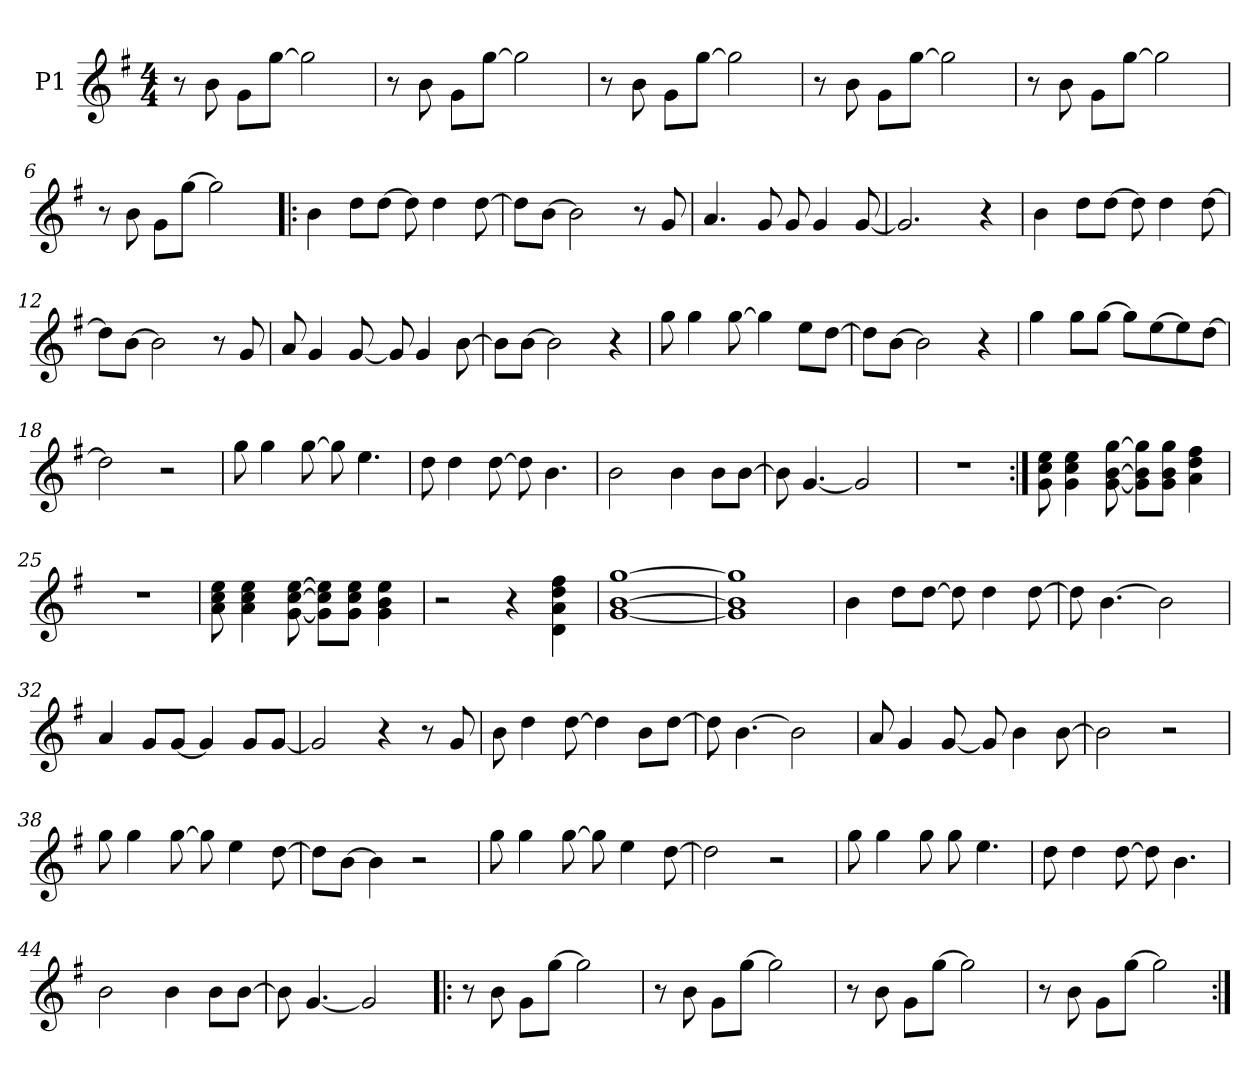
**kern
*part1
*staff1
*I"P1
*clefG2
*k[f#]
*G:
*M4/4
*MM116
=1
8r
8b\
8g\L
[>8gg\J
2gg\]
=2
8r
8b\
8g\L
[>8gg\J
2gg\]
=3
8r
8b\
8g\L
[>8gg\J
2gg\]
=4
8r
8b\
8g\L
[>8gg\J
2gg\]
=5
8r
8b\
8g\L
[>8gg\J
2gg\]
!!LO:LB:g=z
=6
8r
8b\
8g\L
[>8gg\J
2gg\]
=7!|:
4b\
8dd\L
[>8dd\J
8dd\]
4dd\
[>8dd\
=8
8dd\L]
[>8b\J
2b\]
8r
8g/
=9
4.a/
8g/
8g/
4g/
[<8g/
=10
2.g/]
4r
!!LO:LB:g=z
=11
4b\
8dd\L
[>8dd\J
8dd\]
4dd\
[>8dd\
=12
8dd\L]
[>8b\J
2b\]
8r
8g/
=13
8a/
4g/
[<8g/
8g/]
4g/
[>8b\
=14
8b\L]
[>8b\J
2b\]
4r
=15
8gg\
4gg\
[>8gg\
4gg\]
8ee\L
[>8dd\J
!!LO:LB:g=z
=16
8dd\L]
[>8b\J
2b\]
4r
=17
4gg\
8gg\L
[>8gg\J
8gg\L]
[>8ee\
8ee\]
[>8dd\J
=18
2dd\]
2r
=19
8gg\
4gg\
[>8gg\
8gg\]
4.ee\
=20
8dd\
4dd\
[>8dd\
8dd\]
4.b\
=21
2b\
4b\
8b\L
[>8b\J
!!LO:LB:g=z
=22
8b\]
[<4.g/
2g/]
=23
1r
=24:|!
8g\ 8cc\ 8ee\
4g\ 4cc\ 4ee\
[<8g\ [>8b\ [>8gg\
8g\] 8b\] 8gg\]L
8g\ 8b\ 8gg\J
4a\ 4dd\ 4ff#\
=25
1r
=26
8a\ 8cc\ 8ee\
4a\ 4cc\ 4ee\
[<8g\ [>8cc\ [>8ee\
8g\] 8cc\] 8ee\]L
8g\ 8cc\ 8ee\J
4g\ 4b\ 4ee\
=27
2r
4r
4d\ 4a\ 4dd\ 4ff#\
=28
[<1g [>1b [>1gg
!!LO:LB:g=z
=29
1g] 1b] 1gg]
=30
4b\
8dd\L
[8dd\J
8dd\]
4dd\
[>8dd\
=31
8dd\]
[>4.b\
2b\]
=32
4a/
8g/L
[<8g/J
4g/]
8g/L
[<8g/J
=33
2g/]
4r
8r
8g/
=34
8b\
4dd\
[8dd\
4dd\]
8b\L
[>8dd\J
!!LO:LB:g=z
=35
8dd\]
[>4.b\
2b\]
=36
8a/
4g/
[<8g/
8g/]
4b\
[>8b\
=37
2b\]
2r
=38
8gg\
4gg\
[>8gg\
8gg\]
4ee\
[>8dd\
=39
8dd\L]
[>8b\J
4b\]
2r
!!LO:LB:g=z
=40
8gg\
4gg\
[>8gg\
8gg\]
4ee\
[>8dd\
=41
2dd\]
2r
=42
8gg\
4gg\
8gg\
8gg\
4.ee\
=43
8dd\
4dd\
[>8dd\
8dd\]
4.b\
=44
2b\
4b\
8b\L
[>8b\J
!!LO:LB:g=z
=45
8b\]
[<4.g/
2g/]
=46!|:
8r
8b\
8g\L
[>8gg\J
2gg\]
=47
8r
8b\
8g\L
[>8gg\J
2gg\]
=48
8r
8b\
8g\L
[>8gg\J
2gg\]
=49
8r
8b\
8g\L
[>8gg\J
2gg\]
=:|!
*-
